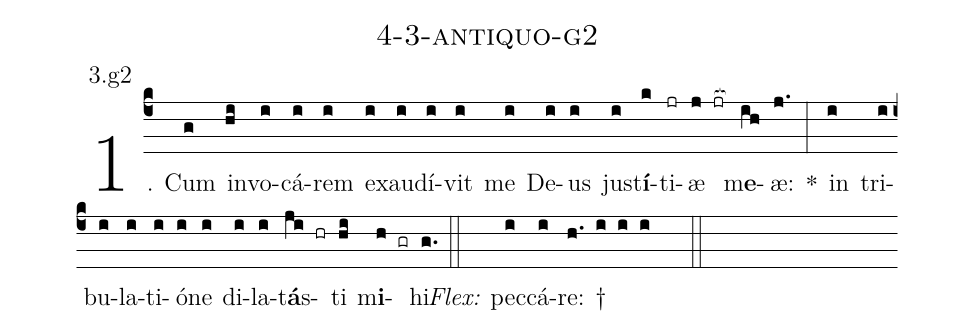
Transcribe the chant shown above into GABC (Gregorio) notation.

name: 4-3-antiquo-g2;
annotation: 3.g2;
%%
(c4)1. Cum(g) in(hi)vo(i)cá(i)rem(i) ex(i)au(i)dí(i)vit(i) me(i) De(i)us(i) jus(i)t<b>í</b>(k)ti(jr)æ(j jr[ocb:1{]) m<b>e</b>(ih[ocb:0}])æ:(j.) *(:) in(i) tri(i)bu(i)la(i)ti(i)ó(i)ne(i) di(i)la(i)t<b>á</b>s(ji hr)ti(hi) m<b>i</b>(h gr)hi.(g.) (::)
<i>Flex:</i>()  pec(i)cá(i)re: †(h. i i i  ::)
